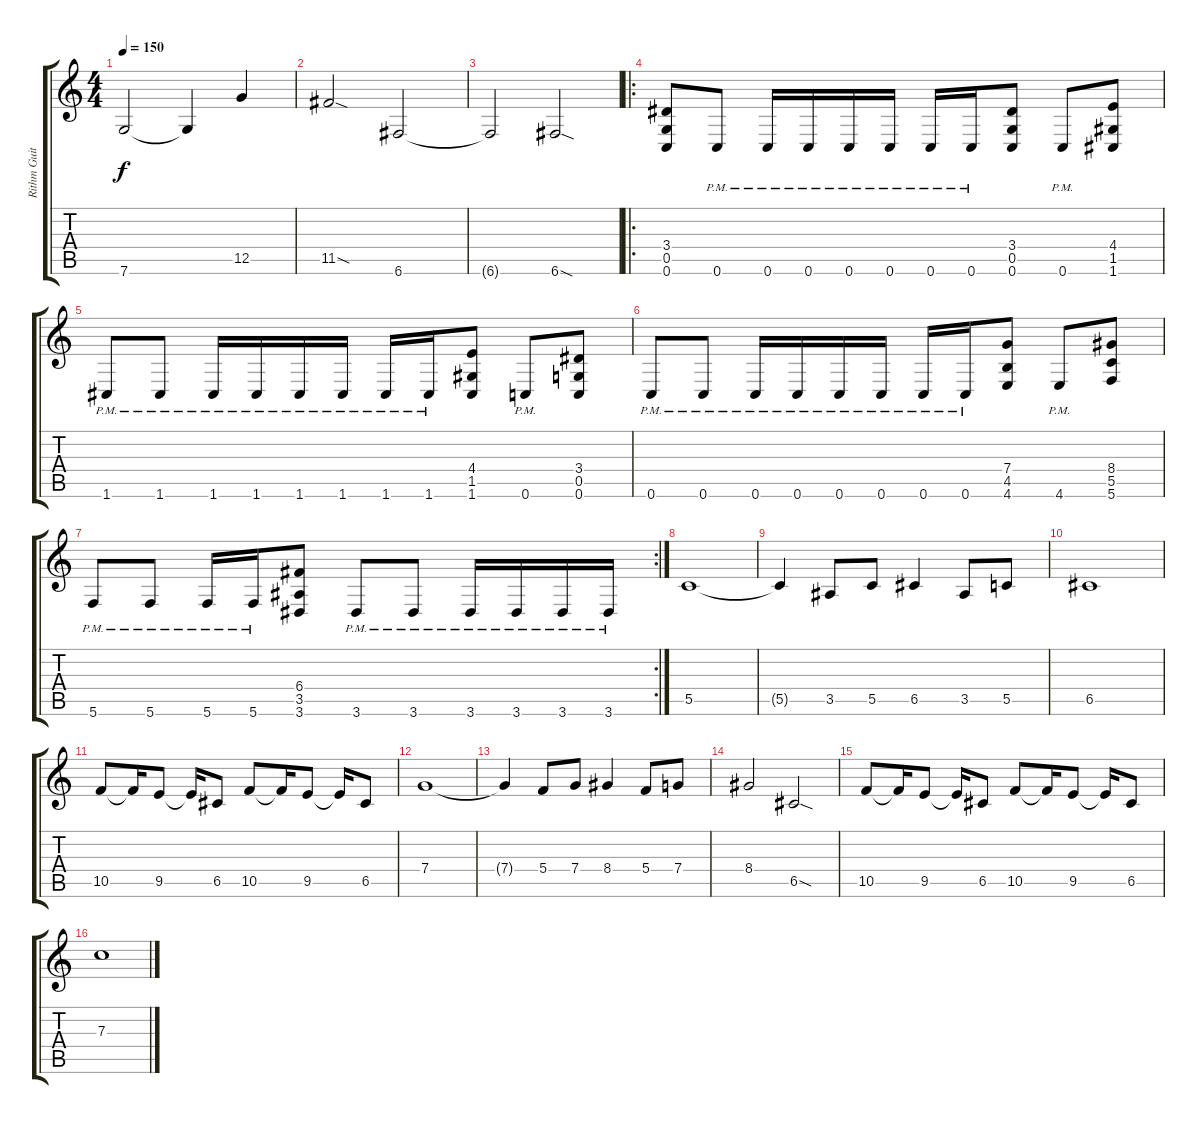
\track ("Rithm Guitar" "Rithm Guit") {instrument distortionguitar}
\staff {score tabs}
\tuning (D4 A3 F3 C3 G2 C2) {hide}
\ts (4 4)
\tempo 150
\clef g2
\ks c
7.6{t}.2{dy f} 7.6{t}.4 12.5.4 |
11.5{sod}.2 6.6.2 |
6.6{t}.2 6.6{sod}.2 |
\ro
(3.4 0.5 0.6).8 0.6{pm}.8 0.6{pm}.16 0.6{pm}.16 0.6{pm}.16 0.6{pm}.16 0.6{pm}.16 0.6{pm}.16 (3.4 0.5 0.6).8 0.6{pm}.8 (4.4 1.5 1.6).8 |
1.6{pm}.8 1.6{pm}.8 1.6{pm}.16 1.6{pm}.16 1.6{pm}.16 1.6{pm}.16 1.6{pm}.16 1.6{pm}.16 (4.4 1.5 1.6).8 0.6{pm}.8 (3.4 0.5 0.6).8 |
0.6{pm}.8 0.6{pm}.8 0.6{pm}.16 0.6{pm}.16 0.6{pm}.16 0.6{pm}.16 0.6{pm}.16 0.6{pm}.16 (7.4 4.5 4.6).8 4.6{pm}.8 (8.4 5.5 5.6).8 |
\rc 2
5.6{pm}.8 5.6{pm}.8 5.6{pm}.16 5.6{pm}.16 (6.4 3.5 3.6).8 3.6{pm}.8 3.6{pm}.8 3.6{pm}.16 3.6{pm}.16 3.6{pm}.16 3.6{pm}.16 |
5.5.1 |
5.5{t}.4 3.5.8 5.5.8 6.5.4 3.5.8 5.5.8 |
6.5.1 |
10.5.8 10.5{t}.16 9.5.8 9.5{t}.16 6.5.8 10.5.8 10.5{t}.16 9.5.8 9.5{t}.16 6.5.8 |
7.4.1 |
7.4{t}.4 5.4.8 7.4.8 8.4.4 5.4.8 7.4.8 |
8.4.2 6.5{sod}.2 |
10.5.8 10.5{t}.16 9.5.8 9.5{t}.16 6.5.8 10.5.8 10.5{t}.16 9.5.8 9.5{t}.16 6.5.8 |
7.3.1
